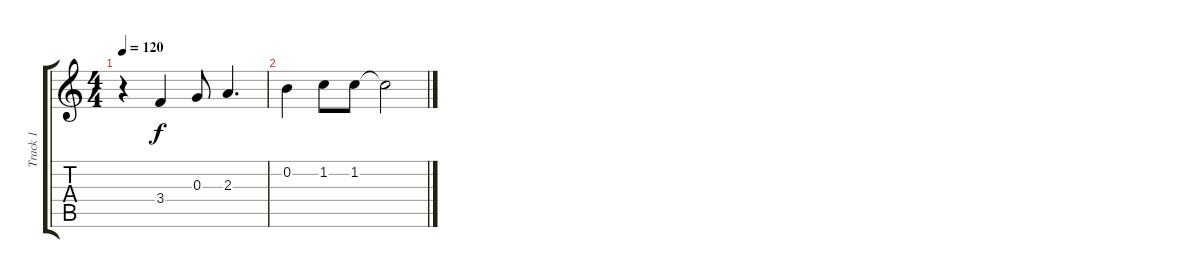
\track ("Track 1" "Track 1") {instrument acousticguitarsteel}
\staff {score tabs}
\tuning (E4 B3 G3 D3 A2 E2) {hide}
\ts (4 4)
\tempo 120
\clef g2
\ks c
r.4{dy f} 3.4.4 0.3.8 2.3.4{d} |
0.2.4 1.2.8 1.2.8 1.2{t}.2
